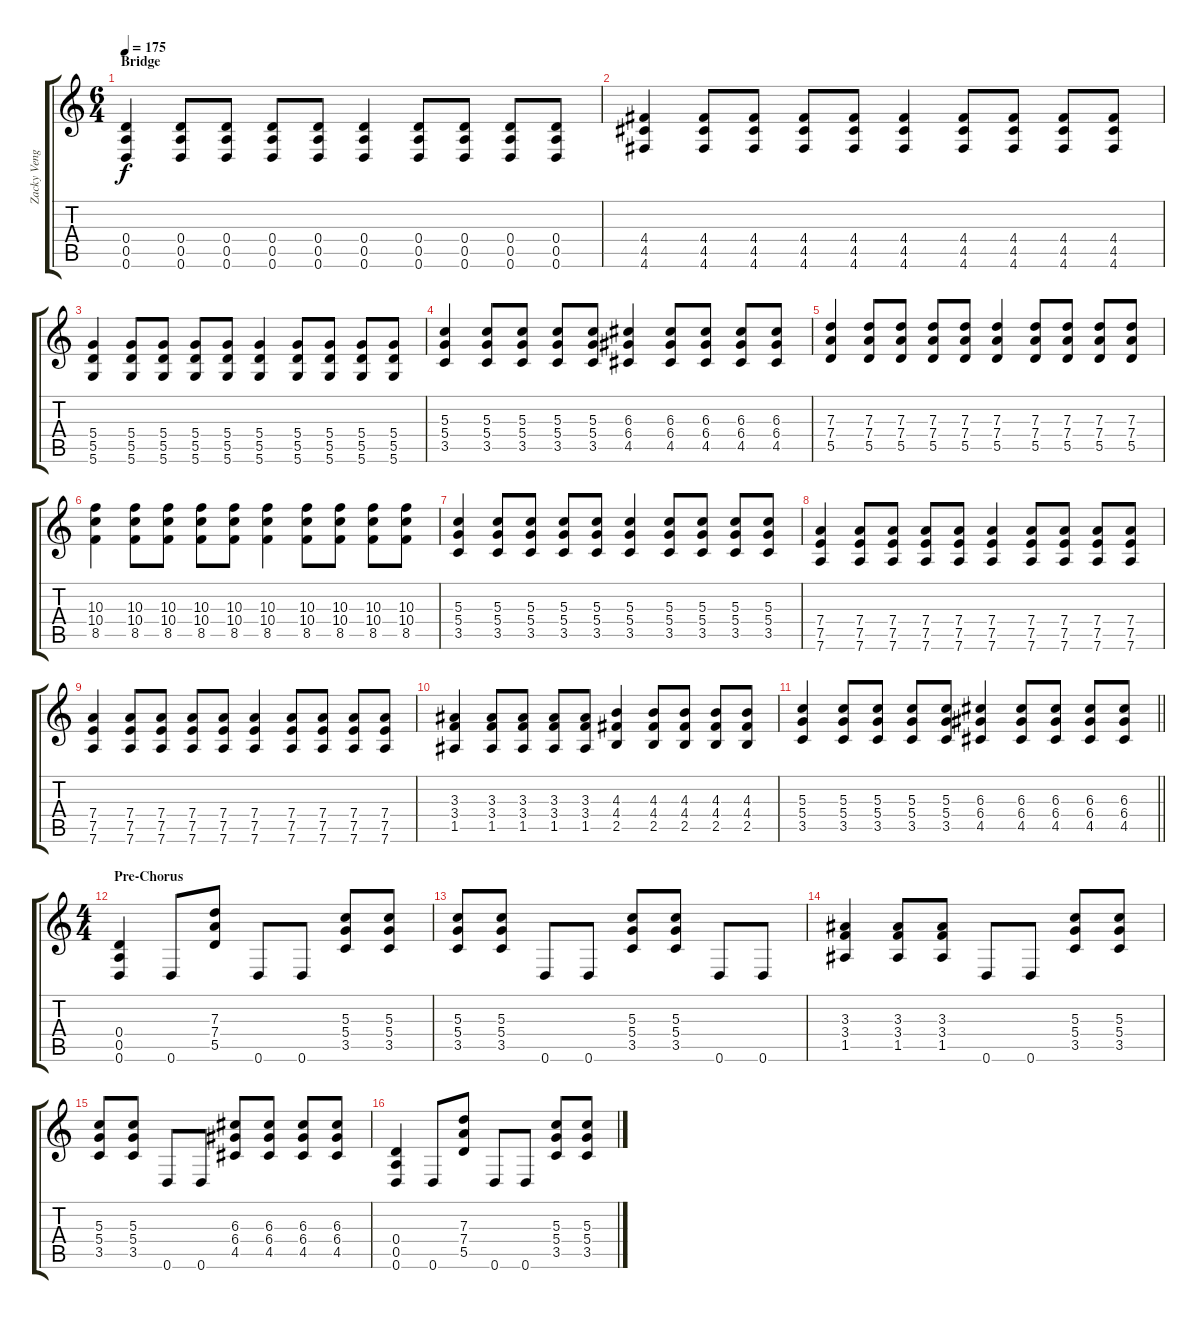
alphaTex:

\track ("Zacky Vengeance" "Zacky Veng") {instrument distortionguitar}
\staff {score tabs}
\tuning (E4 B3 G3 D3 A2 D2) {hide}
\ts (6 4)
\section ("" "Bridge")
\tempo 175
\clef g2
\ks c
(0.4 0.5 0.6).4{dy f} (0.4 0.5 0.6).8 (0.4 0.5 0.6).8 (0.4 0.5 0.6).8 (0.4 0.5 0.6).8 (0.4 0.5 0.6).4 (0.4 0.5 0.6).8 (0.4 0.5 0.6).8 (0.4 0.5 0.6).8 (0.4 0.5 0.6).8 |
(4.4 4.5 4.6).4 (4.4 4.5 4.6).8 (4.4 4.5 4.6).8 (4.4 4.5 4.6).8 (4.4 4.5 4.6).8 (4.4 4.5 4.6).4 (4.4 4.5 4.6).8 (4.4 4.5 4.6).8 (4.4 4.5 4.6).8 (4.4 4.5 4.6).8 |
(5.4 5.5 5.6).4 (5.4 5.5 5.6).8 (5.4 5.5 5.6).8 (5.4 5.5 5.6).8 (5.4 5.5 5.6).8 (5.4 5.5 5.6).4 (5.4 5.5 5.6).8 (5.4 5.5 5.6).8 (5.4 5.5 5.6).8 (5.4 5.5 5.6).8 |
(5.3 5.4 3.5).4 (5.3 5.4 3.5).8 (5.3 5.4 3.5).8 (5.3 5.4 3.5).8 (5.3 5.4 3.5).8 (6.3 6.4 4.5).4 (6.3 6.4 4.5).8 (6.3 6.4 4.5).8 (6.3 6.4 4.5).8 (6.3 6.4 4.5).8 |
(7.3 7.4 5.5).4 (7.3 7.4 5.5).8 (7.3 7.4 5.5).8 (7.3 7.4 5.5).8 (7.3 7.4 5.5).8 (7.3 7.4 5.5).4 (7.3 7.4 5.5).8 (7.3 7.4 5.5).8 (7.3 7.4 5.5).8 (7.3 7.4 5.5).8 |
(10.3 10.4 8.5).4 (10.3 10.4 8.5).8 (10.3 10.4 8.5).8 (10.3 10.4 8.5).8 (10.3 10.4 8.5).8 (10.3 10.4 8.5).4 (10.3 10.4 8.5).8 (10.3 10.4 8.5).8 (10.3 10.4 8.5).8 (10.3 10.4 8.5).8 |
(5.3 5.4 3.5).4 (5.3 5.4 3.5).8 (5.3 5.4 3.5).8 (5.3 5.4 3.5).8 (5.3 5.4 3.5).8 (5.3 5.4 3.5).4 (5.3 5.4 3.5).8 (5.3 5.4 3.5).8 (5.3 5.4 3.5).8 (5.3 5.4 3.5).8 |
(7.4 7.5 7.6).4 (7.4 7.5 7.6).8 (7.4 7.5 7.6).8 (7.4 7.5 7.6).8 (7.4 7.5 7.6).8 (7.4 7.5 7.6).4 (7.4 7.5 7.6).8 (7.4 7.5 7.6).8 (7.4 7.5 7.6).8 (7.4 7.5 7.6).8 |
(7.4 7.5 7.6).4 (7.4 7.5 7.6).8 (7.4 7.5 7.6).8 (7.4 7.5 7.6).8 (7.4 7.5 7.6).8 (7.4 7.5 7.6).4 (7.4 7.5 7.6).8 (7.4 7.5 7.6).8 (7.4 7.5 7.6).8 (7.4 7.5 7.6).8 |
(3.3 3.4 1.5).4 (3.3 3.4 1.5).8 (3.3 3.4 1.5).8 (3.3 3.4 1.5).8 (3.3 3.4 1.5).8 (4.3 4.4 2.5).4 (4.3 4.4 2.5).8 (4.3 4.4 2.5).8 (4.3 4.4 2.5).8 (4.3 4.4 2.5).8 |
\barLineRight lightlight
(5.3 5.4 3.5).4 (5.3 5.4 3.5).8 (5.3 5.4 3.5).8 (5.3 5.4 3.5).8 (5.3 5.4 3.5).8 (6.3 6.4 4.5).4 (6.3 6.4 4.5).8 (6.3 6.4 4.5).8 (6.3 6.4 4.5).8 (6.3 6.4 4.5).8 |
\ts (4 4)
\section ("" "Pre-Chorus")
(0.4 0.5 0.6).4{volume 7} 0.6.8 (7.3 7.4 5.5).8 0.6.8 0.6.8 (5.3 5.4 3.5).8 (5.3 5.4 3.5).8 |
(5.3 5.4 3.5).8 (5.3 5.4 3.5).8 0.6.8 0.6.8 (5.3 5.4 3.5).8 (5.3 5.4 3.5).8 0.6.8 0.6.8 |
(3.3 3.4 1.5).4 (3.3 3.4 1.5).8 (3.3 3.4 1.5).8 0.6.8 0.6.8 (5.3 5.4 3.5).8 (5.3 5.4 3.5).8 |
(5.3 5.4 3.5).8 (5.3 5.4 3.5).8 0.6.8 0.6.8 (6.3 6.4 4.5).8 (6.3 6.4 4.5).8 (6.3 6.4 4.5).8 (6.3 6.4 4.5).8 |
(0.4 0.5 0.6).4 0.6.8 (7.3 7.4 5.5).8 0.6.8 0.6.8 (5.3 5.4 3.5).8 (5.3 5.4 3.5).8
